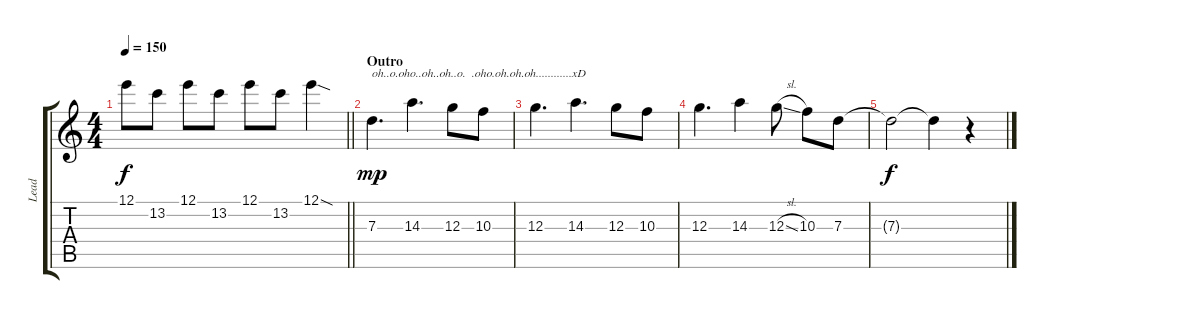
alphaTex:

\track ("Lead" "Lead") {instrument distortionguitar}
\staff {score tabs}
\tuning (E4 B3 G3 D3 A2 E2) {hide}
\ts (4 4)
\tempo 150
\clef g2
\barLineRight lightlight
\ks c
12.1.8{dy f} 13.2.8 12.1.8 13.2.8 12.1.8 13.2.8 12.1{sod}.4 |
\section ("" "Outro")
7.3.4{d txt "oh..o.oho..oh..oh..o.  .oho.oh.oh.oh............xD" dy mp balance 14} 14.3.4{d} 12.3.8 10.3.8 |
12.3.4{d} 14.3.4{d} 12.3.8 10.3.8 |
12.3.4{d} 14.3.4 12.3{sl}.8 10.3.8 7.3.8 |
7.3{t}.2{dy f} 7.3{t}.4 r.4
